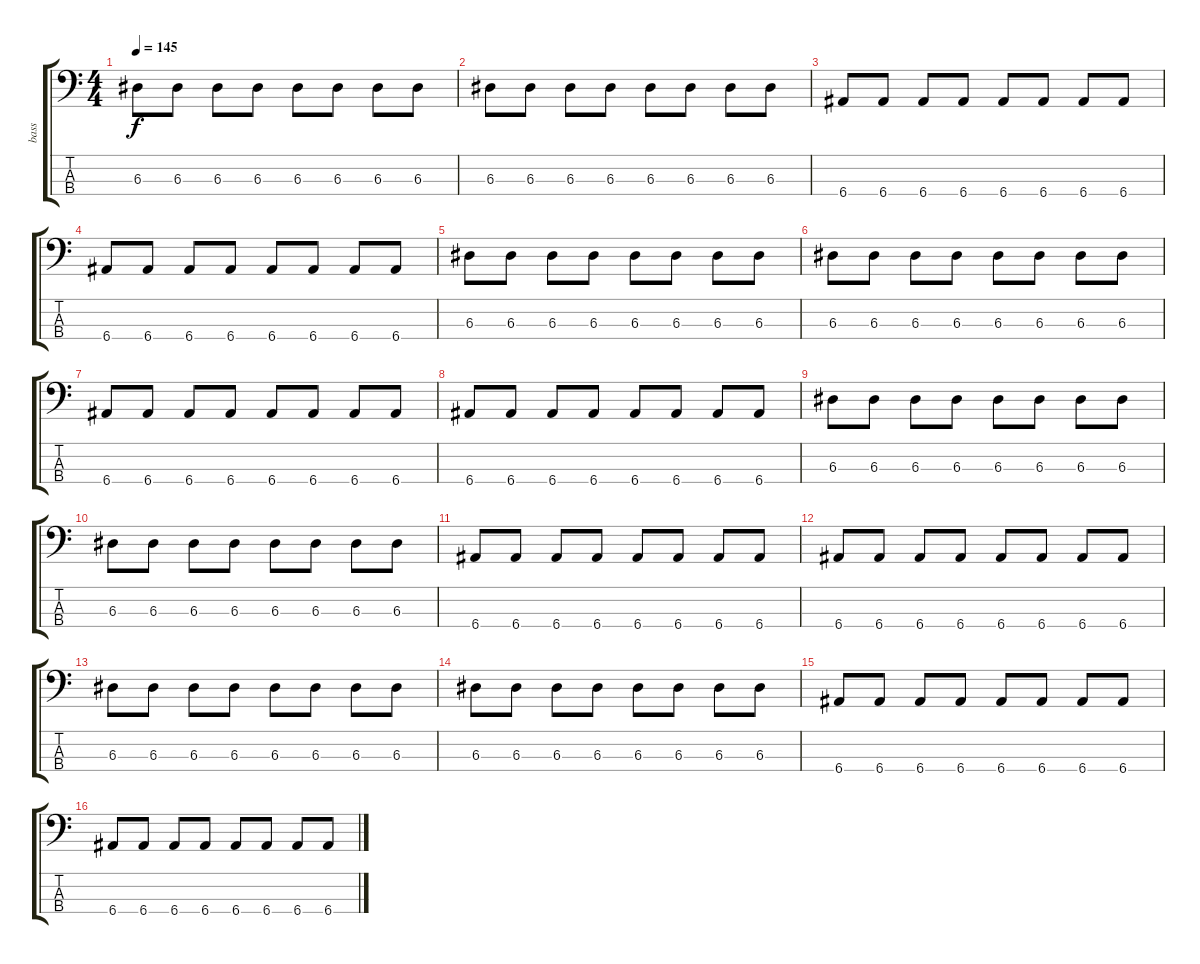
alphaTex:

\track ("bass" "bass") {instrument electricbasspick}
\staff {score tabs}
\tuning (G2 D2 A1 E1) {hide}
\ts (4 4)
\tempo 145
\clef f4
\ks c
6.3.8{dy f} 6.3.8 6.3.8 6.3.8 6.3.8 6.3.8 6.3.8 6.3.8 |
6.3.8 6.3.8 6.3.8 6.3.8 6.3.8 6.3.8 6.3.8 6.3.8 |
6.4.8 6.4.8 6.4.8 6.4.8 6.4.8 6.4.8 6.4.8 6.4.8 |
6.4.8 6.4.8 6.4.8 6.4.8 6.4.8 6.4.8 6.4.8 6.4.8 |
6.3.8 6.3.8 6.3.8 6.3.8 6.3.8 6.3.8 6.3.8 6.3.8 |
6.3.8 6.3.8 6.3.8 6.3.8 6.3.8 6.3.8 6.3.8 6.3.8 |
6.4.8 6.4.8 6.4.8 6.4.8 6.4.8 6.4.8 6.4.8 6.4.8 |
6.4.8 6.4.8 6.4.8 6.4.8 6.4.8 6.4.8 6.4.8 6.4.8 |
6.3.8 6.3.8 6.3.8 6.3.8 6.3.8 6.3.8 6.3.8 6.3.8 |
6.3.8 6.3.8 6.3.8 6.3.8 6.3.8 6.3.8 6.3.8 6.3.8 |
6.4.8 6.4.8 6.4.8 6.4.8 6.4.8 6.4.8 6.4.8 6.4.8 |
6.4.8 6.4.8 6.4.8 6.4.8 6.4.8 6.4.8 6.4.8 6.4.8 |
6.3.8 6.3.8 6.3.8 6.3.8 6.3.8 6.3.8 6.3.8 6.3.8 |
6.3.8 6.3.8 6.3.8 6.3.8 6.3.8 6.3.8 6.3.8 6.3.8 |
6.4.8 6.4.8 6.4.8 6.4.8 6.4.8 6.4.8 6.4.8 6.4.8 |
6.4.8 6.4.8 6.4.8 6.4.8 6.4.8 6.4.8 6.4.8 6.4.8
